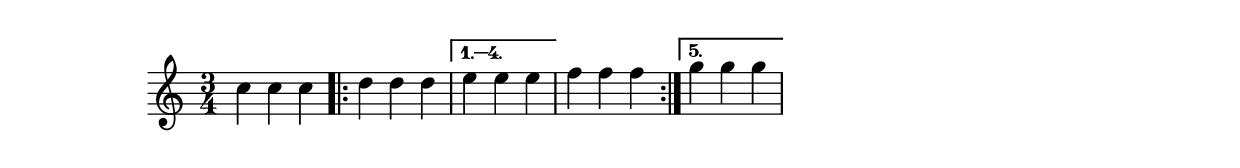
%% DO NOT EDIT this file manually; it is automatically
%% generated from LSR http://lsr.dsi.unimi.it
%% Make any changes in LSR itself, or in Documentation/snippets/new/ ,
%% and then run scripts/auxiliar/makelsr.py
%%
%% This file is in the public domain.
\version "2.14.2"

\header {
  lsrtags = "repeats"

%% Translation of GIT committish: 6977ddc9a3b63ea810eaecb864269c7d847ccf98
  texidoces = "
De forma predeterminada, los corchetes de primera y segunda vez se
trazan encima de los finales alternativos completos, pero es posible
acortartlos estableciendo un valor cierto para
@code{voltaSpannerDuration}.  En el ejemplo siguiente, el corchete
sólo dura un compás, que corresponde a una duración de 3/4.

"
  doctitlees = "Acortar los corchetes de primera y segunda vez"


%% Translation of GIT committish: 0a868be38a775ecb1ef935b079000cebbc64de40
  texidocde = "
Volta-Klammern werden normalerweise über alle Noten der Klammer gezogen, aber
es ist möglich sie zu verkürzen.  Hierzu muss
@code{voltaSpannerDuration} definiert werden, in dem Beispiel etwa als
3/4, sodass die Klammer nur einen Takt dauert.

"
  doctitlede = "Volta-Klammern verkürzen"

%% Translation of GIT committish: 3b125956b08d27ef39cd48bfa3a2f1e1bb2ae8b4
  texidocfr = "
Les crochets indiquant les fins alternatives s'étalent tout au long de
celle-ci.  On peut les raccourcir en définissant la propriété
@code{voltaSpannerDuration}.  Dans l'exemple suivant, le crochet ne se
prolonge que sur une mesure à 3/4.

"
  doctitlefr = "Diminution de la taille du crochet d'alternative"


  texidoc = "
By default, the volta brackets will be drawn over all of the
alternative music, but it is possible to shorten them by setting
@code{voltaSpannerDuration}.  In the next example, the bracket only
lasts one measure, which is a duration of 3/4.

"
  doctitle = "Shortening volta brackets"
} % begin verbatim


\relative c'' {
  \time 3/4
  c4 c c
  \set Score.voltaSpannerDuration = #(ly:make-moment 3 4)
  \repeat volta 5 { d4 d d }
  \alternative {
    {
      e4 e e
      f4 f f
    }
    { g4 g g }
  }
}

